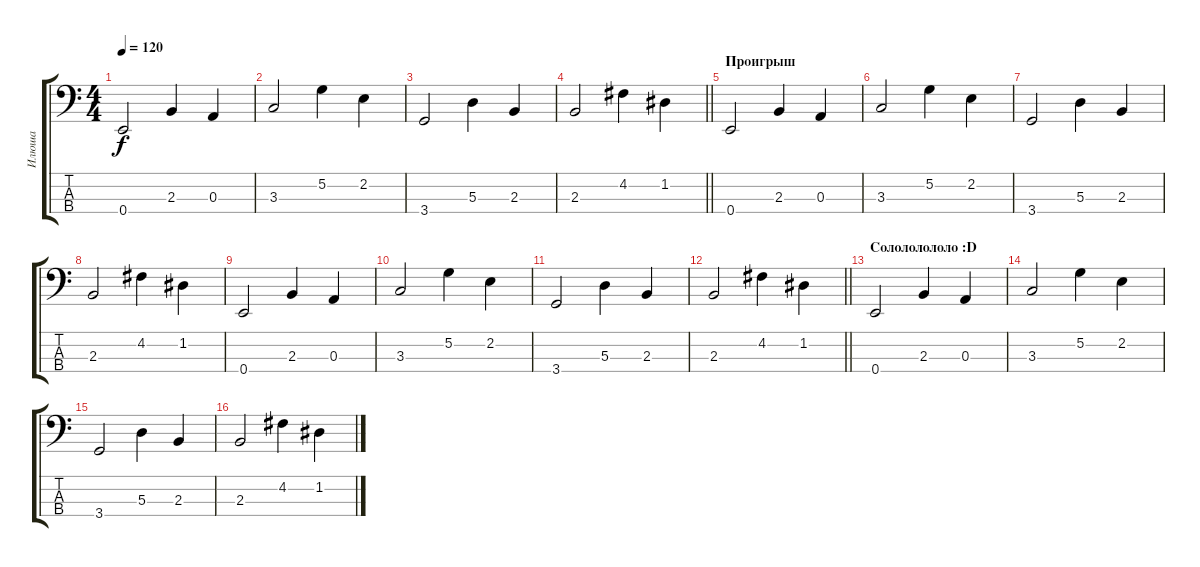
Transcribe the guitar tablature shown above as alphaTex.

\track ("Илюша" "Илюша") {instrument electricbassfinger}
\staff {score tabs}
\tuning (G2 D2 A1 E1) {hide}
\ts (4 4)
\tempo 120
\clef f4
\ks c
0.4.2{dy f} 2.3.4 0.3.4 |
3.3.2 5.2.4 2.2.4 |
3.4.2 5.3.4 2.3.4 |
\barLineRight lightlight
2.3.2 4.2.4 1.2.4 |
\section ("" "Проигрыш")
0.4.2 2.3.4 0.3.4 |
3.3.2 5.2.4 2.2.4 |
3.4.2 5.3.4 2.3.4 |
2.3.2 4.2.4 1.2.4 |
0.4.2 2.3.4 0.3.4 |
3.3.2 5.2.4 2.2.4 |
3.4.2 5.3.4 2.3.4 |
\barLineRight lightlight
2.3.2 4.2.4 1.2.4 |
\section ("" "Солололололо :D")
0.4.2 2.3.4 0.3.4 |
3.3.2 5.2.4 2.2.4 |
3.4.2 5.3.4 2.3.4 |
2.3.2 4.2.4 1.2.4
